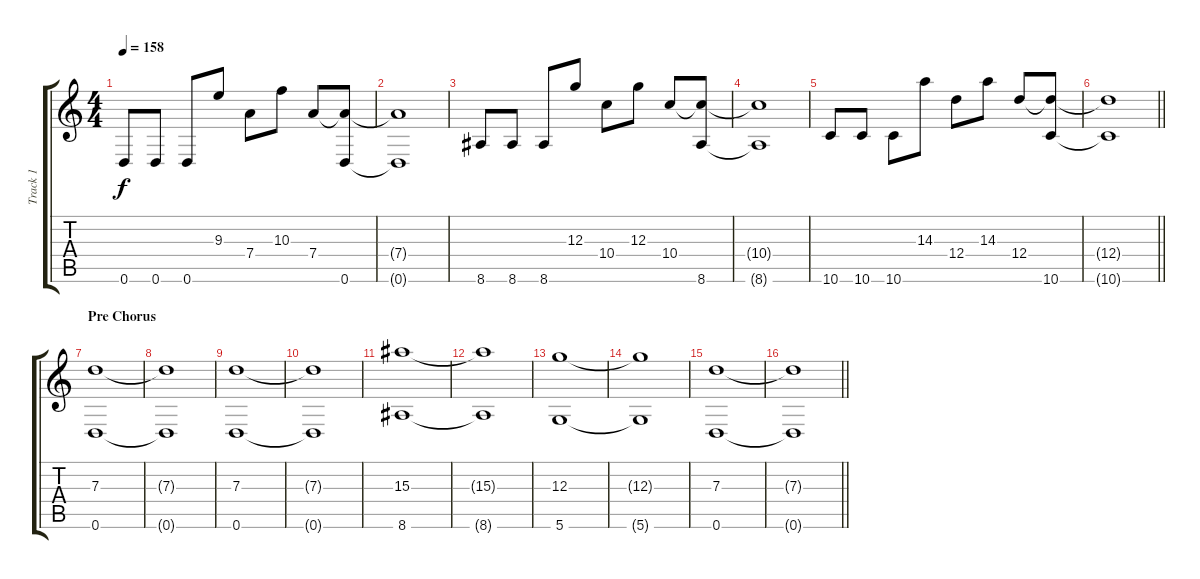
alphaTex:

\track ("Track 1" "Track 1") {instrument distortionguitar}
\staff {score tabs}
\tuning (E4 B3 G3 D3 A2 D2) {hide}
\ts (4 4)
\tempo 158
\clef g2
\ks c
0.6.8{dy f} 0.6.8 0.6.8 9.3.8 7.4.8 10.3.8 7.4.8 (7.4{t} 0.6).8 |
(7.4{t} 0.6{t}).1 |
8.6.8 8.6.8 8.6.8 12.3.8 10.4.8 12.3.8 10.4.8 (10.4{t} 8.6).8 |
(10.4{t} 8.6{t}).1 |
10.6.8 10.6.8 10.6.8 14.3.8 12.4.8 14.3.8 12.4.8 (12.4{t} 10.6).8 |
\barLineRight lightlight
(12.4{t} 10.6{t}).1 |
\section ("" "Pre Chorus")
(7.3 0.6).1 |
(7.3{t} 0.6{t}).1 |
(7.3 0.6).1 |
(7.3{t} 0.6{t}).1 |
(15.3 8.6).1 |
(15.3{t} 8.6{t}).1 |
(12.3 5.6).1 |
(12.3{t} 5.6{t}).1 |
(7.3 0.6).1 |
\barLineRight lightlight
(7.3{t} 0.6{t}).1
